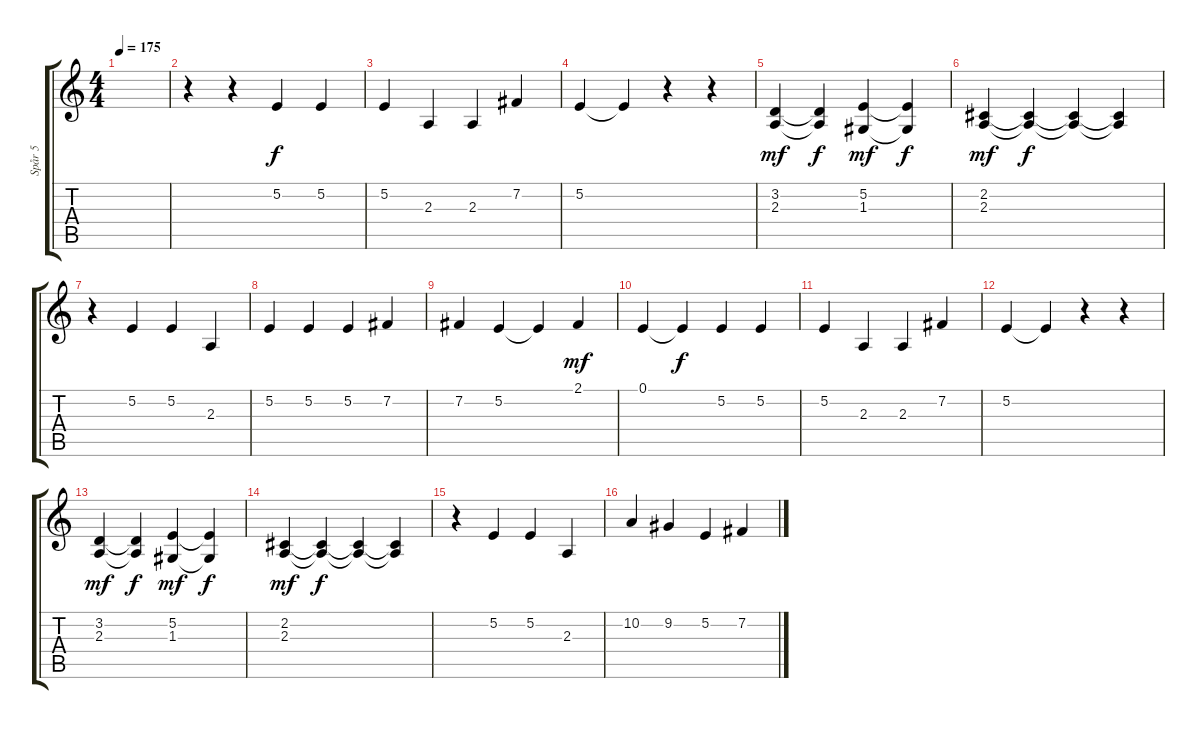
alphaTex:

\track ("Spår 5" "Spår 5") {instrument oboe}
\staff {score tabs}
\tuning (E4 B3 G3 D3 A2 E2) {hide}
\ts (4 4)
\tempo 175
\clef g2
\ks c
|
r.4 r.4 5.2.4 5.2.4 |
5.2.4 2.3.4 2.3.4 7.2.4 |
5.2.4 5.2{t}.4 r.4 r.4 |
(3.2 2.3).4{dy mf} (3.2{t} 2.3{t}).4{dy f} (5.2 1.3).4{dy mf} (5.2{t} 1.3{t}).4{dy f} |
(2.2 2.3).4{dy mf} (2.2{t} 2.3{t}).4{dy f} (2.2{t} 2.3{t}).4 (2.2{t} 2.3{t}).4 |
r.4 5.2.4 5.2.4 2.3.4 |
5.2.4 5.2.4 5.2.4 7.2.4 |
7.2.4 5.2.4 5.2{t}.4 2.1.4{dy mf} |
0.1.4 0.1{t}.4{dy f} 5.2.4 5.2.4 |
5.2.4 2.3.4 2.3.4 7.2.4 |
5.2.4 5.2{t}.4 r.4 r.4 |
(3.2 2.3).4{dy mf} (3.2{t} 2.3{t}).4{dy f} (5.2 1.3).4{dy mf} (5.2{t} 1.3{t}).4{dy f} |
(2.2 2.3).4{dy mf} (2.2{t} 2.3{t}).4{dy f} (2.2{t} 2.3{t}).4 (2.2{t} 2.3{t}).4 |
r.4 5.2.4 5.2.4 2.3.4 |
10.2.4 9.2.4 5.2.4 7.2.4
